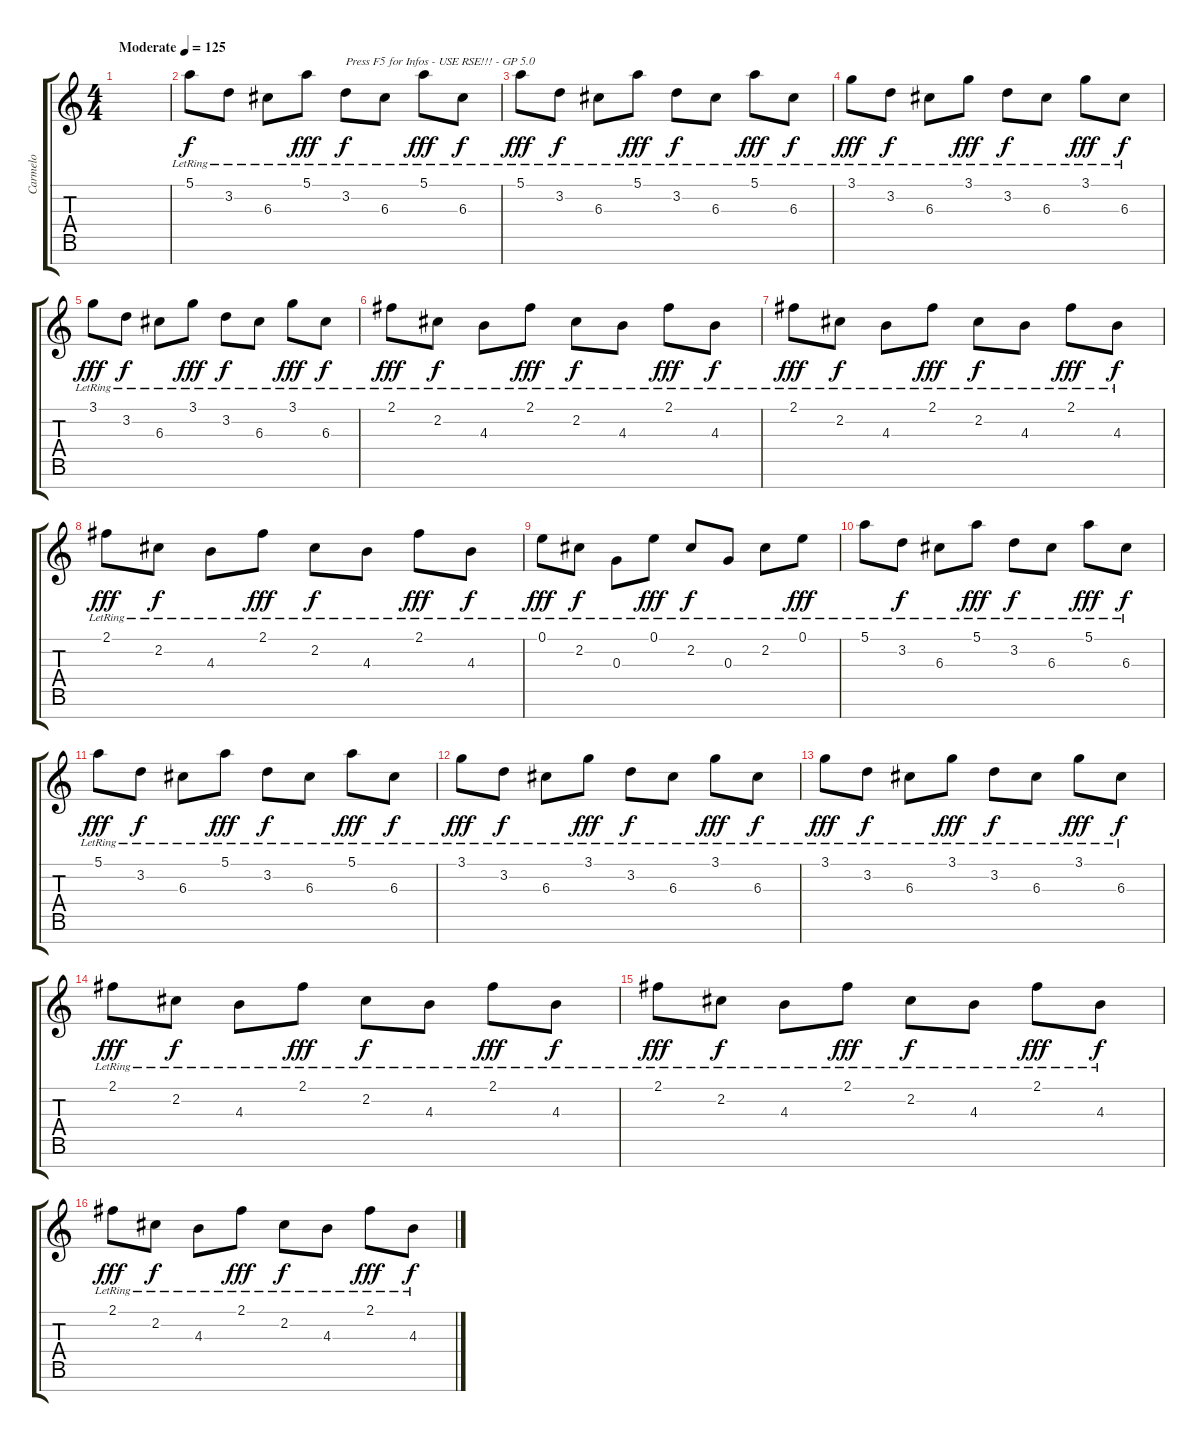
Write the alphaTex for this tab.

\track ("Carmelo" "Carmelo") {instrument electricguitarjazz}
\staff {score tabs}
\tuning (E4 B3 G3 D3 A2 E2 B1) {hide}
\ts (4 4)
\tempo (125 "Moderate")
\clef g2
\ks c
|
5.1{lr}.8{instrument electricguitarjazz} 3.2{lr}.8{dy f} 6.3{lr}.8 5.1{lr}.8{dy fff} 3.2{lr}.8{txt "Press F5 for Infos - USE RSE!!! - GP 5.0" dy f} 6.3{lr}.8 5.1{lr}.8{dy fff} 6.3{lr}.8{dy f} |
5.1{lr}.8{dy fff} 3.2{lr}.8{dy f} 6.3{lr}.8 5.1{lr}.8{dy fff} 3.2{lr}.8{dy f} 6.3{lr}.8 5.1{lr}.8{dy fff} 6.3{lr}.8{dy f} |
3.1{lr}.8{dy fff} 3.2{lr}.8{dy f} 6.3{lr}.8 3.1{lr}.8{dy fff} 3.2{lr}.8{dy f} 6.3{lr}.8 3.1{lr}.8{dy fff} 6.3{lr}.8{dy f} |
3.1{lr}.8{dy fff} 3.2{lr}.8{dy f} 6.3{lr}.8 3.1{lr}.8{dy fff} 3.2{lr}.8{dy f} 6.3{lr}.8 3.1{lr}.8{dy fff} 6.3{lr}.8{dy f} |
2.1{lr}.8{dy fff} 2.2{lr}.8{dy f} 4.3{lr}.8 2.1{lr}.8{dy fff} 2.2{lr}.8{dy f} 4.3{lr}.8 2.1{lr}.8{dy fff} 4.3{lr}.8{dy f} |
2.1{lr}.8{dy fff} 2.2{lr}.8{dy f} 4.3{lr}.8 2.1{lr}.8{dy fff} 2.2{lr}.8{dy f} 4.3{lr}.8 2.1{lr}.8{dy fff} 4.3{lr}.8{dy f} |
2.1{lr}.8{dy fff} 2.2{lr}.8{dy f} 4.3{lr}.8 2.1{lr}.8{dy fff} 2.2{lr}.8{dy f} 4.3{lr}.8 2.1{lr}.8{dy fff} 4.3{lr}.8{dy f} |
0.1{lr}.8{dy fff} 2.2{lr}.8{dy f} 0.3{lr}.8 0.1{lr}.8{dy fff} 2.2{lr}.8{dy f} 0.3{lr}.8 2.2{lr}.8 0.1{lr}.8{dy fff} |
5.1{lr}.8 3.2{lr}.8{dy f} 6.3{lr}.8 5.1{lr}.8{dy fff} 3.2{lr}.8{dy f} 6.3{lr}.8 5.1{lr}.8{dy fff} 6.3{lr}.8{dy f} |
5.1{lr}.8{dy fff} 3.2{lr}.8{dy f} 6.3{lr}.8 5.1{lr}.8{dy fff} 3.2{lr}.8{dy f} 6.3{lr}.8 5.1{lr}.8{dy fff} 6.3{lr}.8{dy f} |
3.1{lr}.8{dy fff} 3.2{lr}.8{dy f} 6.3{lr}.8 3.1{lr}.8{dy fff} 3.2{lr}.8{dy f} 6.3{lr}.8 3.1{lr}.8{dy fff} 6.3{lr}.8{dy f} |
3.1{lr}.8{dy fff} 3.2{lr}.8{dy f} 6.3{lr}.8 3.1{lr}.8{dy fff} 3.2{lr}.8{dy f} 6.3{lr}.8 3.1{lr}.8{dy fff} 6.3{lr}.8{dy f} |
2.1{lr}.8{dy fff} 2.2{lr}.8{dy f} 4.3{lr}.8 2.1{lr}.8{dy fff} 2.2{lr}.8{dy f} 4.3{lr}.8 2.1{lr}.8{dy fff} 4.3{lr}.8{dy f} |
2.1{lr}.8{dy fff} 2.2{lr}.8{dy f} 4.3{lr}.8 2.1{lr}.8{dy fff} 2.2{lr}.8{dy f} 4.3{lr}.8 2.1{lr}.8{dy fff} 4.3{lr}.8{dy f} |
2.1{lr}.8{dy fff} 2.2{lr}.8{dy f} 4.3{lr}.8 2.1{lr}.8{dy fff} 2.2{lr}.8{dy f} 4.3{lr}.8 2.1{lr}.8{dy fff} 4.3{lr}.8{dy f}
